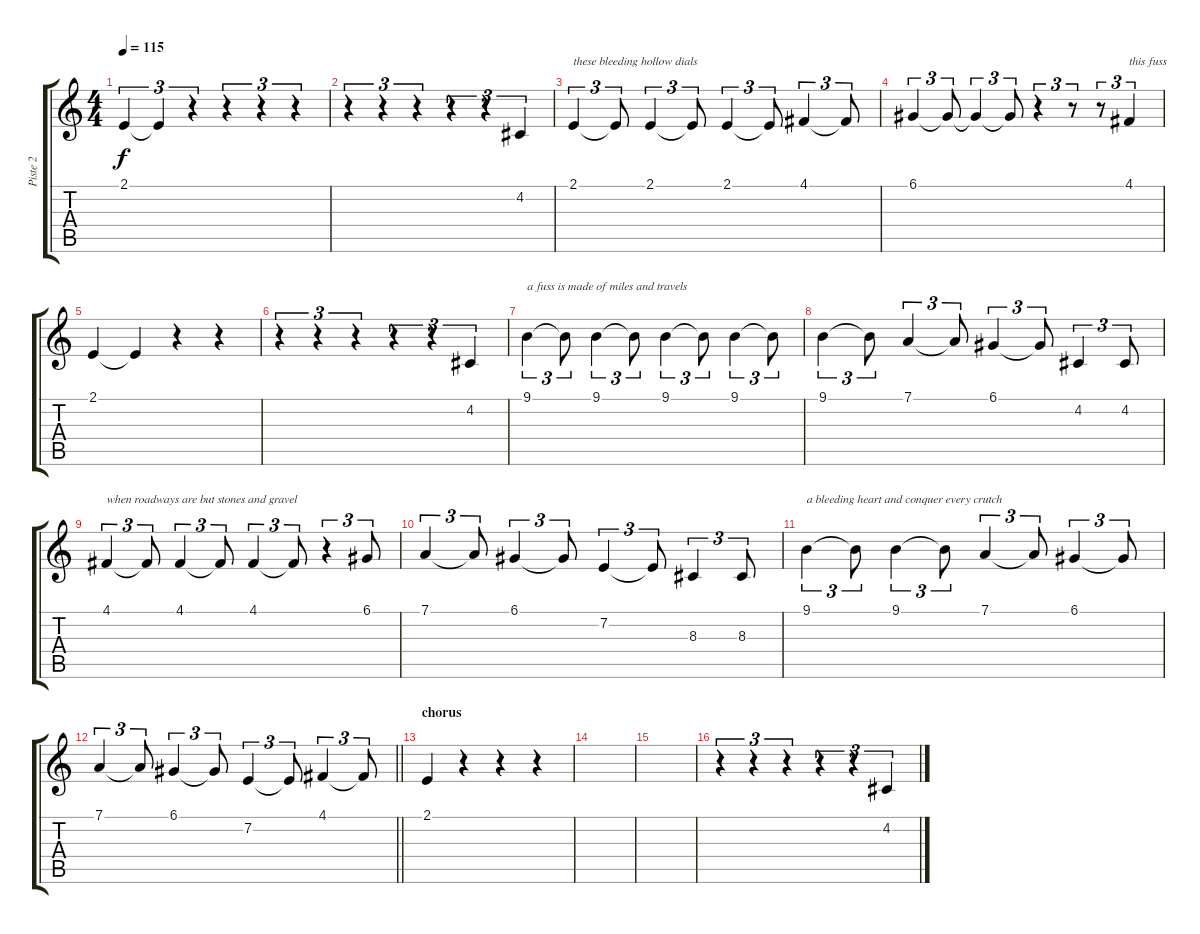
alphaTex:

\track ("Piste 2" "Piste 2") {instrument oboe}
\staff {score tabs}
\tuning (D4 A3 F3 C3 G2 C2) {hide}
\ts (4 4)
\tempo 115
\clef g2
\ks c
2.1.4{tu (3 2) dy f} 2.1{t}.4{tu (3 2)} r.4{tu (3 2)} r.4{tu (3 2)} r.4{tu (3 2)} r.4{tu (3 2)} |
r.4{tu (3 2)} r.4{tu (3 2)} r.4{tu (3 2)} r.4{tu (3 2)} r.4{tu (3 2)} 4.2.4{tu (3 2)} |
2.1.4{tu (3 2) txt "these bleeding hollow dials"} 2.1{t}.8{tu (3 2)} 2.1.4{tu (3 2)} 2.1{t}.8{tu (3 2)} 2.1.4{tu (3 2)} 2.1{t}.8{tu (3 2)} 4.1.4{tu (3 2)} 4.1{t}.8{tu (3 2)} |
6.1.4{tu (3 2)} 6.1{t}.8{tu (3 2)} 6.1{t}.4{tu (3 2)} 6.1{t}.8{tu (3 2)} r.4{tu (3 2)} r.8{tu (3 2)} r.8{tu (3 2)} 4.1.4{tu (3 2) txt "this fuss"} |
2.1.4 2.1{t}.4 r.4 r.4 |
r.4{tu (3 2)} r.4{tu (3 2)} r.4{tu (3 2)} r.4{tu (3 2)} r.4{tu (3 2)} 4.2.4{tu (3 2)} |
9.1.4{tu (3 2) txt "a fuss is made of miles and travels"} 9.1{t}.8{tu (3 2)} 9.1.4{tu (3 2)} 9.1{t}.8{tu (3 2)} 9.1.4{tu (3 2)} 9.1{t}.8{tu (3 2)} 9.1.4{tu (3 2)} 9.1{t}.8{tu (3 2)} |
9.1.4{tu (3 2)} 9.1{t}.8{tu (3 2)} 7.1.4{tu (3 2)} 7.1{t}.8{tu (3 2)} 6.1.4{tu (3 2)} 6.1{t}.8{tu (3 2)} 4.2.4{tu (3 2)} 4.2.8{tu (3 2)} |
4.1.4{tu (3 2) txt "when roadways are but stones and gravel"} 4.1{t}.8{tu (3 2)} 4.1.4{tu (3 2)} 4.1{t}.8{tu (3 2)} 4.1.4{tu (3 2)} 4.1{t}.8{tu (3 2)} r.4{tu (3 2)} 6.1.8{tu (3 2)} |
7.1.4{tu (3 2)} 7.1{t}.8{tu (3 2)} 6.1.4{tu (3 2)} 6.1{t}.8{tu (3 2)} 7.2.4{tu (3 2)} 7.2{t}.8{tu (3 2)} 8.3.4{tu (3 2)} 8.3.8{tu (3 2)} |
9.1.4{tu (3 2) txt "a bleeding heart and conquer every crutch"} 9.1{t}.8{tu (3 2)} 9.1.4{tu (3 2)} 9.1{t}.8{tu (3 2)} 7.1.4{tu (3 2)} 7.1{t}.8{tu (3 2)} 6.1.4{tu (3 2)} 6.1{t}.8{tu (3 2)} |
\barLineRight lightlight
7.1.4{tu (3 2)} 7.1{t}.8{tu (3 2)} 6.1.4{tu (3 2)} 6.1{t}.8{tu (3 2)} 7.2.4{tu (3 2)} 7.2{t}.8{tu (3 2)} 4.1.4{tu (3 2)} 4.1{t}.8{tu (3 2)} |
\section ("" "chorus")
2.1.4 r.4 r.4 r.4 |
|
|
r.4{tu (3 2)} r.4{tu (3 2)} r.4{tu (3 2)} r.4{tu (3 2)} r.4{tu (3 2)} 4.2.4{tu (3 2)}
